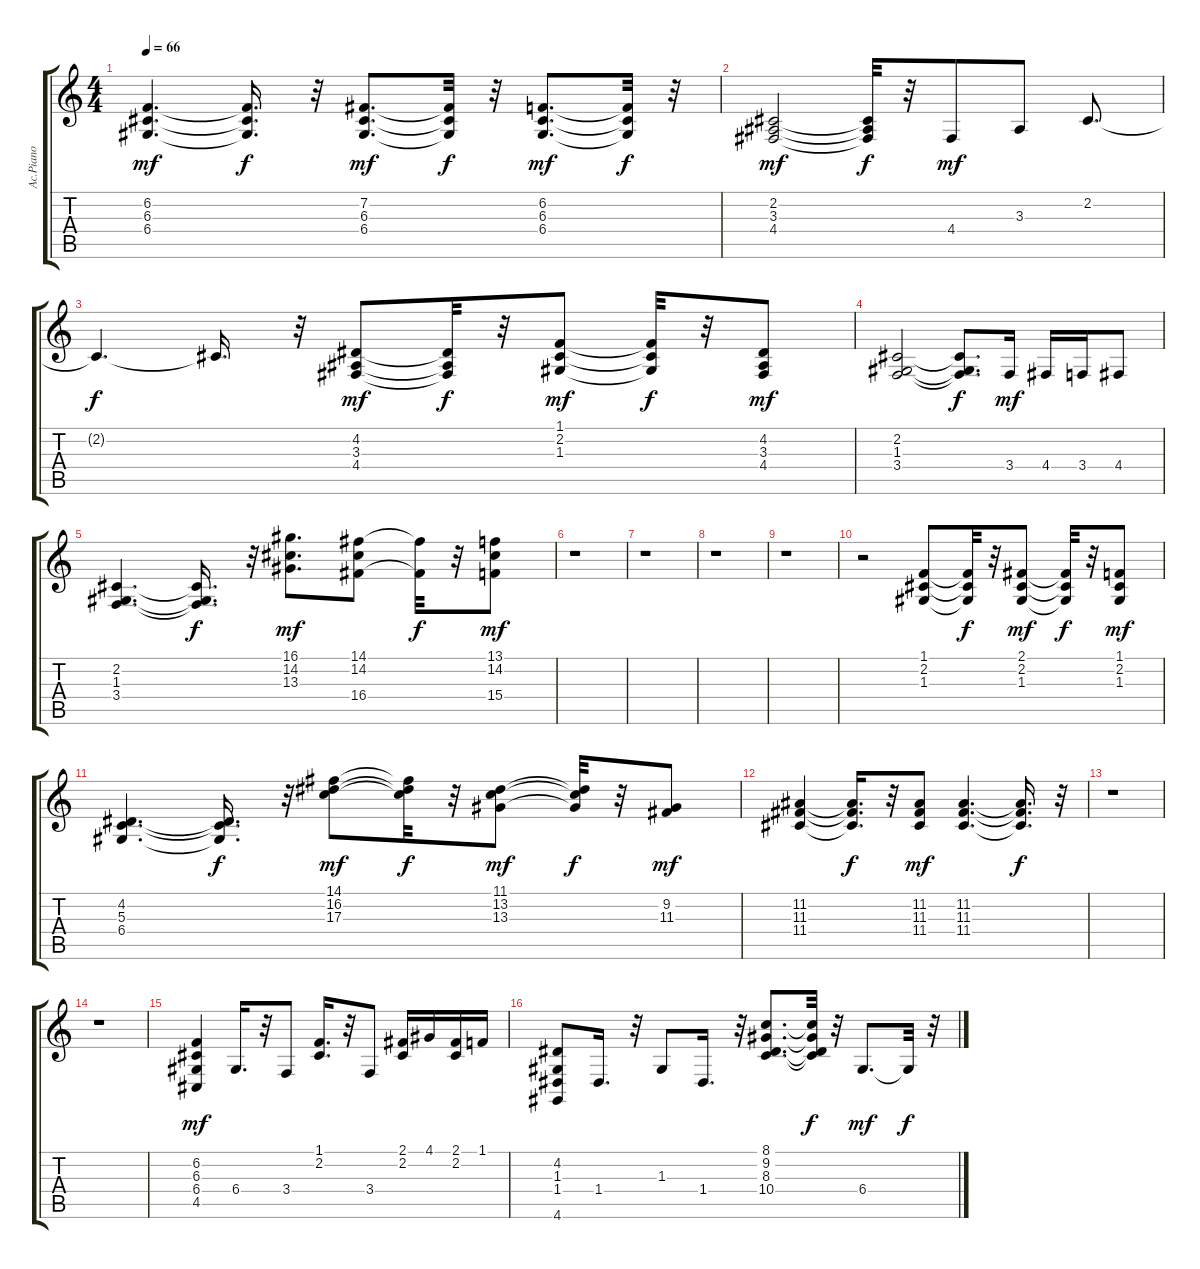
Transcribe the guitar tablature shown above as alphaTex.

\track ("Ac.Piano" "Ac.Piano") {instrument acousticgrandpiano}
\staff {score tabs}
\tuning (E4 B3 G3 D3 A2 E2) {hide}
\ts (4 4)
\tempo 66
\clef g2
\ks c
(6.2 6.3 6.4).4{d dy mf} (6.2{t} 6.3{t} 6.4{t}).16{d dy f} r.32 (7.2 6.3 6.4).8{d dy mf} (7.2{t} 6.3{t} 6.4{t}).32{dy f} r.32 (6.2 6.3 6.4).8{d dy mf} (6.2{t} 6.3{t} 6.4{t}).32{dy f} r.32 |
(2.2 3.3 4.4).2{dy mf} (2.2{t} 3.3{t} 4.4{t}).32{dy f} r.32 4.4.8{dy mf} 3.3.8 2.2.8{d} |
2.2{t}.4{d dy f} 2.2{t}.16{d} r.32 (4.2 3.3 4.4).8{dy mf} (4.2{t} 3.3{t} 4.4{t}).32{dy f} r.32 (1.1 2.2 1.3).8{dy mf} (1.1{t} 2.2{t} 1.3{t}).32{dy f} r.32 (4.2 3.3 4.4).8{dy mf} |
(2.2 1.3 3.4).2 (2.2{t} 1.3{t} 3.4{t}).8{d dy f} 3.4.16{dy mf} 4.4.16 3.4.16 4.4.8 |
(2.2 1.3 3.4).4{d} (2.2{t} 1.3{t} 3.4{t}).16{d dy f} r.32 (16.1 14.2 13.3).8{d dy mf} (14.1 14.2 16.4).8 (14.1{t} 16.4{t}).32{dy f} r.32 (13.1 14.2 15.4).8{dy mf} |
r.1 |
r.1 |
r.1 |
r.1 |
r.2 (1.1 2.2 1.3).8 (1.1{t} 2.2{t} 1.3{t}).32{dy f} r.32 (2.1 2.2 1.3).8{dy mf} (2.1{t} 2.2{t} 1.3{t}).32{dy f} r.32 (1.1 2.2 1.3).8{dy mf} |
(4.2 5.3 6.4).4{d} (4.2{t} 5.3{t} 6.4{t}).16{d dy f} r.32 (14.1 16.2 17.3).8{dy mf} (14.1{t} 16.2{t} 17.3{t}).32{dy f} r.32 (11.1 13.2 13.3).8{dy mf} (11.1{t} 13.2{t} 13.3{t}).32{dy f} r.32 (9.2 11.3).8{dy mf} |
(11.2 11.3 11.4).4 (11.2{t} 11.3{t} 11.4{t}).16{d dy f} r.32 (11.2 11.3 11.4).8{dy mf} (11.2 11.3 11.4).4{d} (11.2{t} 11.3{t} 11.4{t}).16{d dy f} r.32 |
r.1 |
r.1 |
(6.2 6.3 6.4 4.5).4{dy mf} 6.4.16{d} r.32 3.4.8 (1.1 2.2).16{d} r.32 3.4.8 (2.1 2.2).16 4.1.16 (2.1 2.2).16 1.1.16 |
(4.2 1.3 1.4 4.6).8 1.4.16{d} r.32 1.3.8 1.4.16{d} r.32 (8.1 9.2 8.3 10.4).8{d} (8.1{t} 9.2{t} 8.3{t} 10.4{t}).32{dy f} r.32 6.4.8{d dy mf} 6.4{t}.32{dy f} r.32
